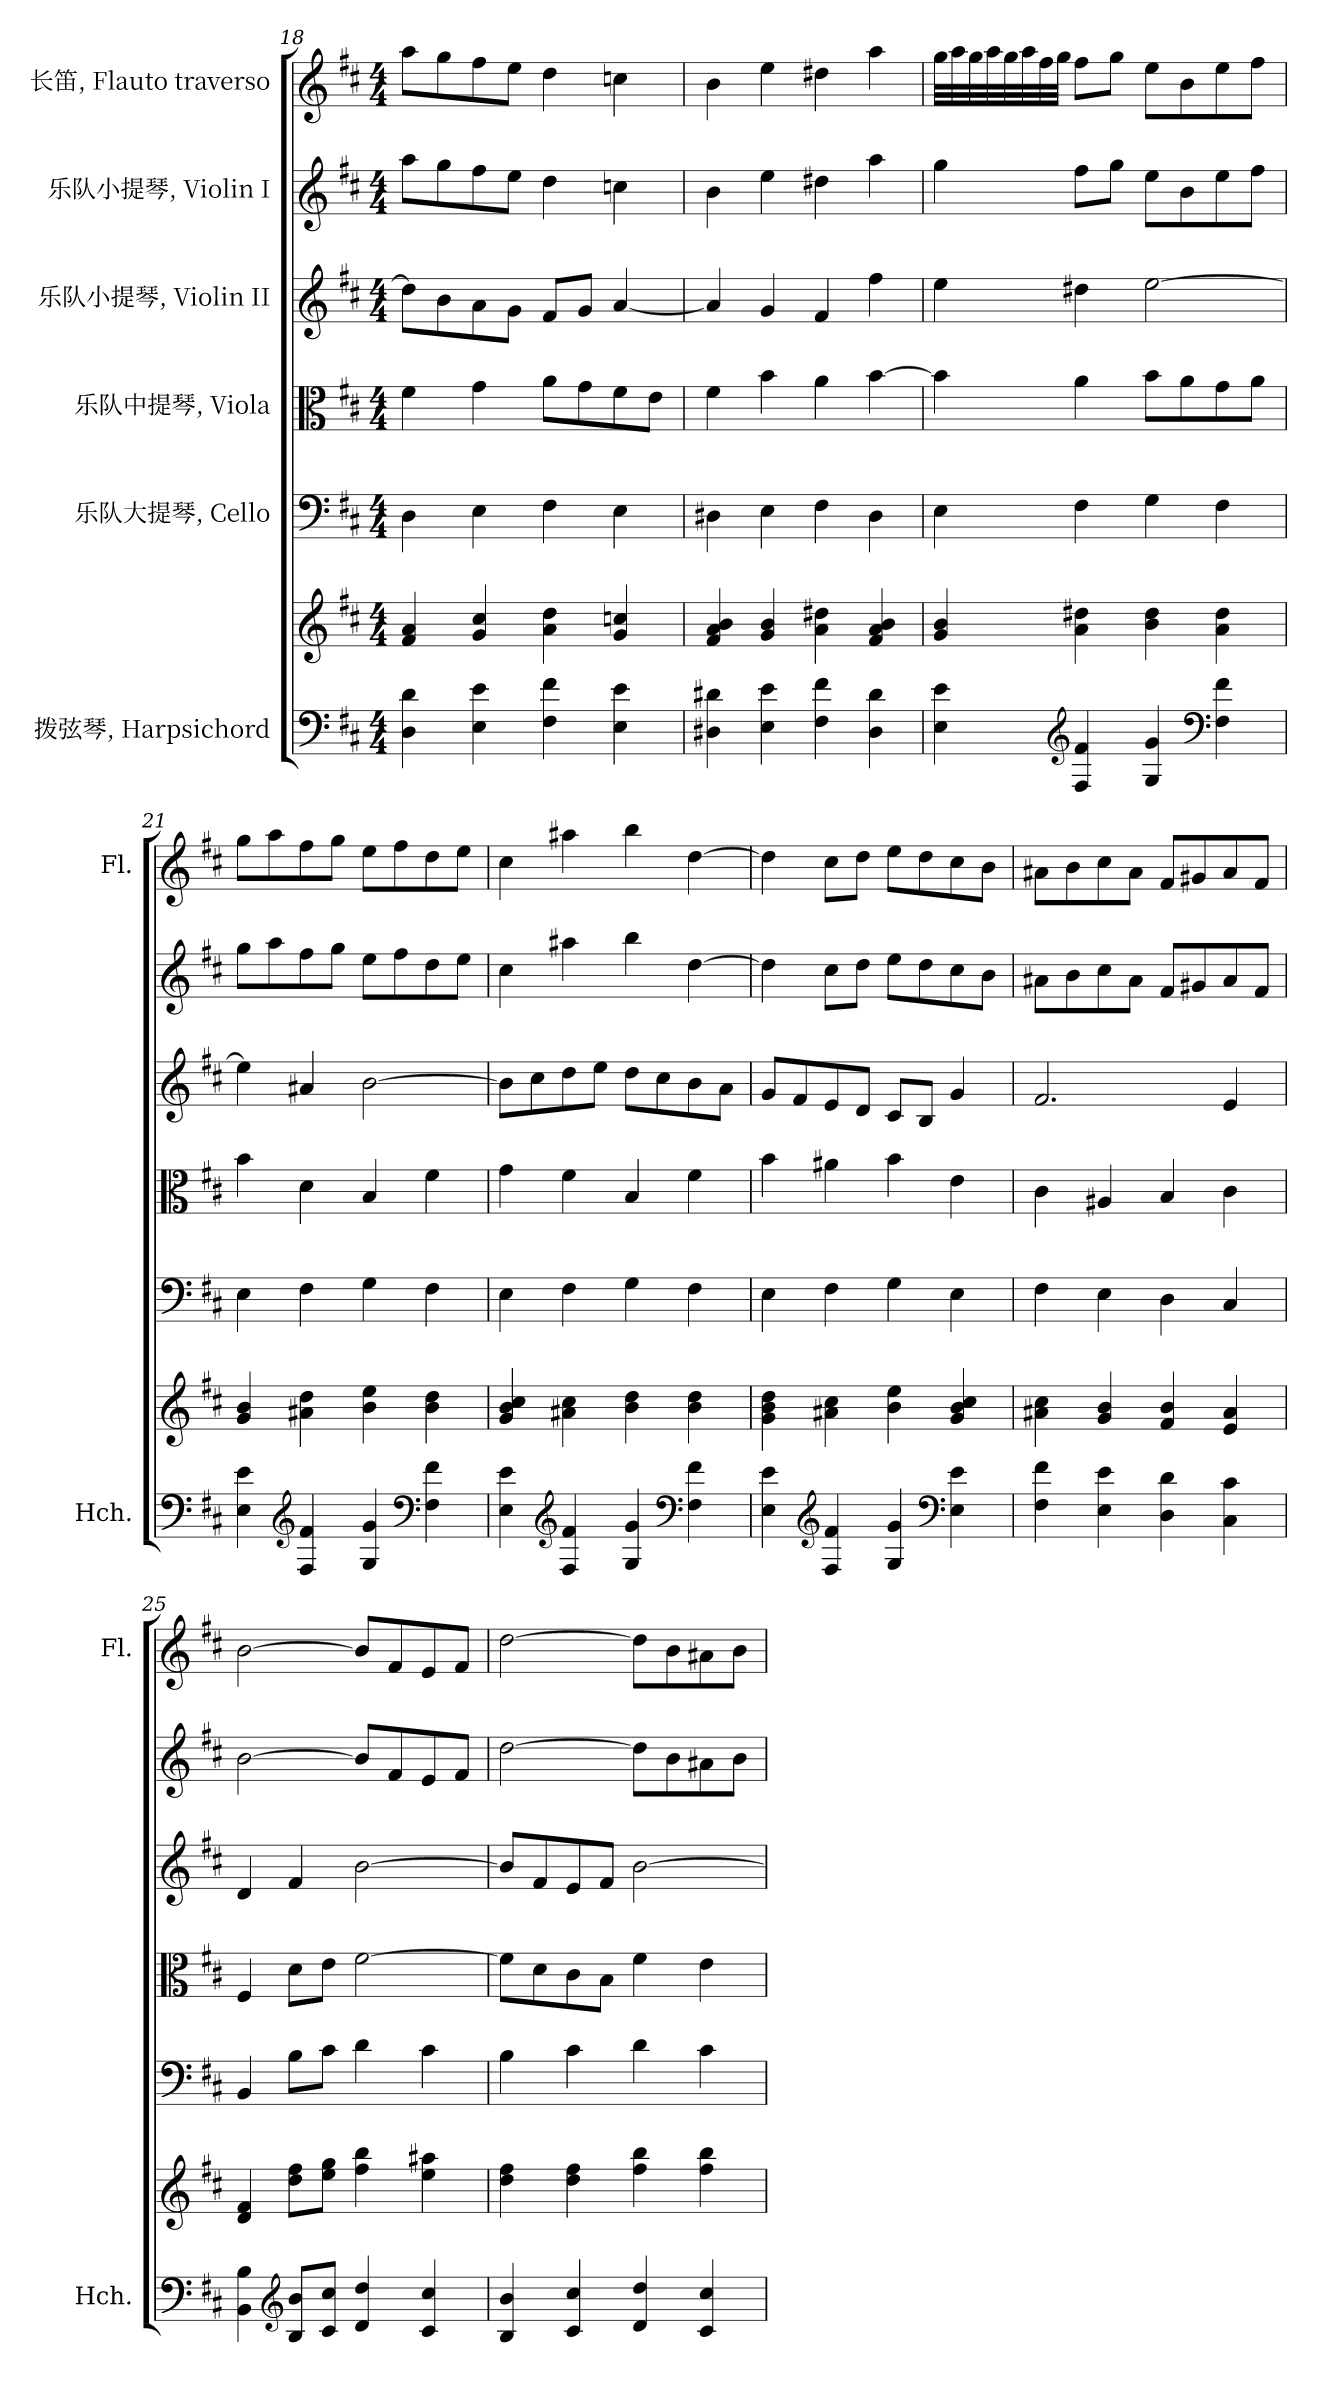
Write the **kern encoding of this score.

**kern	**kern	**kern	**kern	**kern	**kern	**kern
*part6	*part6	*part5	*part4	*part3	*part2	*part1
*staff7	*staff6	*staff5	*staff4	*staff3	*staff2	*staff1
*I"拨弦琴, Harpsichord	*	*I"乐队大提琴, Cello	*I"乐队中提琴, Viola	*I"乐队小提琴, Violin II	*I"乐队小提琴, Violin I	*I"长笛, Flauto traverso
*I'Hch.	*	*	*	*	*	*I'Fl.
*clefF4	*clefG2	*clefF4	*clefC3	*clefG2	*clefG2	*clefG2
*k[f#c#]	*k[f#c#]	*k[f#c#]	*k[f#c#]	*k[f#c#]	*k[f#c#]	*k[f#c#]
*M4/4	*M4/4	*M4/4	*M4/4	*M4/4	*M4/4	*M4/4
=18	=18	=18	=18	=18	=18	=18
4D\ 4d\	4f#/ 4a/	4D\	4f#\	8dd\L]	8aa\L	8aa\L
.	.	.	.	8b\	8gg\	8gg\
4E\ 4e\	4g/ 4cc#/	4E\	4g\	8a\	8ff#\	8ff#\
.	.	.	.	8g\J	8ee\J	8ee\J
4F#\ 4f#\	4a\ 4dd\	4F#\	8a\L	8f#/L	4dd\	4dd\
.	.	.	8g\	8g/J	.	.
4E\ 4e\	4g/ 4ccn/	4E\	8f#\	[4a/	4ccn\	4ccn\
.	.	.	8e\J	.	.	.
=19	=19	=19	=19	=19	=19	=19
4D#X\ 4d#X\	4f#/ 4a/ 4b/	4D#X\	4f#\	4a/]	4b\	4b\
4E\ 4e\	4g/ 4b/	4E\	4b\	4g/	4ee\	4ee\
4F#\ 4f#\	4a\ 4dd#X\	4F#\	4a\	4f#/	4dd#X\	4dd#X\
4D#\ 4d#\	4f#/ 4a/ 4b/	4D#\	[4b\	4ff#\	4aa\	4aa\
=20	=20	=20	=20	=20	=20	=20
4E\ 4e\	4g/ 4b/	4E\	4b\]	4ee\	4gg\	32gg\LLL
.	.	.	.	.	.	32aa\
.	.	.	.	.	.	32gg\
.	.	.	.	.	.	32aa\
.	.	.	.	.	.	32gg\
.	.	.	.	.	.	32aa\
.	.	.	.	.	.	32ff#\
.	.	.	.	.	.	32gg\JJJ
*clefG2	*	*	*	*	*	*
4F#/ 4f#/	4a\ 4dd#X\	4F#\	4a\	4dd#X\	8ff#\L	8ff#\L
.	.	.	.	.	8gg\J	8gg\J
4G/ 4g/	4b\ 4dd#\	4G\	8b\L	[2ee\	8ee\L	8ee\L
.	.	.	8a\	.	8b\	8b\
*clefF4	*	*	*	*	*	*
4F#\ 4f#\	4a\ 4dd#\	4F#\	8g\	.	8ee\	8ee\
.	.	.	8a\J	.	8ff#\J	8ff#\J
!!LO:PB:g=z
=21	=21	=21	=21	=21	=21	=21
4E\ 4e\	4g/ 4b/	4E\	4b\	4ee\]	8gg\L	8gg\L
.	.	.	.	.	8aa\	8aa\
*clefG2	*	*	*	*	*	*
4F#/ 4f#/	4a#X\ 4dd\	4F#\	4d\	4a#X/	8ff#\	8ff#\
.	.	.	.	.	8gg\J	8gg\J
4G/ 4g/	4b\ 4ee\	4G\	4B/	[2b\	8ee\L	8ee\L
.	.	.	.	.	8ff#\	8ff#\
*clefF4	*	*	*	*	*	*
4F#\ 4f#\	4b\ 4dd\	4F#\	4f#\	.	8dd\	8dd\
.	.	.	.	.	8ee\J	8ee\J
=22	=22	=22	=22	=22	=22	=22
4E\ 4e\	4g/ 4b/ 4cc#/	4E\	4g\	8b\L]	4cc#\	4cc#\
.	.	.	.	8cc#\	.	.
*clefG2	*	*	*	*	*	*
4F#/ 4f#/	4a#X\ 4cc#\	4F#\	4f#\	8dd\	4aa#X\	4aa#X\
.	.	.	.	8ee\J	.	.
4G/ 4g/	4b\ 4dd\	4G\	4B/	8dd\L	4bb\	4bb\
.	.	.	.	8cc#\	.	.
*clefF4	*	*	*	*	*	*
4F#\ 4f#\	4b\ 4dd\	4F#\	4f#\	8b\	[4dd\	[4dd\
.	.	.	.	8a\J	.	.
=23	=23	=23	=23	=23	=23	=23
4E\ 4e\	4g\ 4b\ 4dd\	4E\	4b\	8g/L	4dd\]	4dd\]
.	.	.	.	8f#/	.	.
*clefG2	*	*	*	*	*	*
4F#/ 4f#/	4a#X\ 4cc#\	4F#\	4a#X\	8e/	8cc#\L	8cc#\L
.	.	.	.	8d/J	8dd\J	8dd\J
4G/ 4g/	4b\ 4ee\	4G\	4b\	8c#/L	8ee\L	8ee\L
.	.	.	.	8B/J	8dd\	8dd\
*clefF4	*	*	*	*	*	*
4E\ 4e\	4g/ 4b/ 4cc#/	4E\	4e\	4g/	8cc#\	8cc#\
.	.	.	.	.	8b\J	8b\J
=24	=24	=24	=24	=24	=24	=24
4F#\ 4f#\	4a#X\ 4cc#\	4F#\	4c#\	2.f#/	8a#X\L	8a#X\L
.	.	.	.	.	8b\	8b\
4E\ 4e\	4g/ 4b/	4E\	4A#X/	.	8cc#\	8cc#\
.	.	.	.	.	8a#\J	8a#\J
4D\ 4d\	4f#/ 4b/	4D\	4B/	.	8f#/L	8f#/L
.	.	.	.	.	8g#X/	8g#X/
4C#\ 4c#\	4e/ 4a#/	4C#/	4c#\	4e/	8a#/	8a#/
.	.	.	.	.	8f#/J	8f#/J
!!LO:PB:g=z
=25	=25	=25	=25	=25	=25	=25
4BB\ 4B\	4d/ 4f#/	4BB/	4F#/	4d/	[2b\	[2b\
*clefG2	*	*	*	*	*	*
8B/ 8b/L	8dd\ 8ff#\L	8B\L	8d\L	4f#/	.	.
8c#/ 8cc#/J	8ee\ 8gg\J	8c#\J	8e\J	.	.	.
4d/ 4dd/	4ff#\ 4bb\	4d\	[2f#\	[2b\	8b/L]	8b/L]
.	.	.	.	.	8f#/	8f#/
4c#/ 4cc#/	4ee\ 4aa#X\	4c#\	.	.	8e/	8e/
.	.	.	.	.	8f#/J	8f#/J
=26	=26	=26	=26	=26	=26	=26
4B/ 4b/	4dd\ 4ff#\	4B\	8f#\L]	8b/L]	[2dd\	[2dd\
.	.	.	8d\	8f#/	.	.
4c#/ 4cc#/	4dd\ 4ff#\	4c#\	8c#\	8e/	.	.
.	.	.	8B\J	8f#/J	.	.
4d/ 4dd/	4ff#\ 4bb\	4d\	4f#\	[2b\	8dd\L]	8dd\L]
.	.	.	.	.	8b\	8b\
4c#/ 4cc#/	4ff#\ 4bb\	4c#\	4e\	.	8a#X\	8a#X\
.	.	.	.	.	8b\J	8b\J
=	=	=	=	=	=	=
*-	*-	*-	*-	*-	*-	*-
